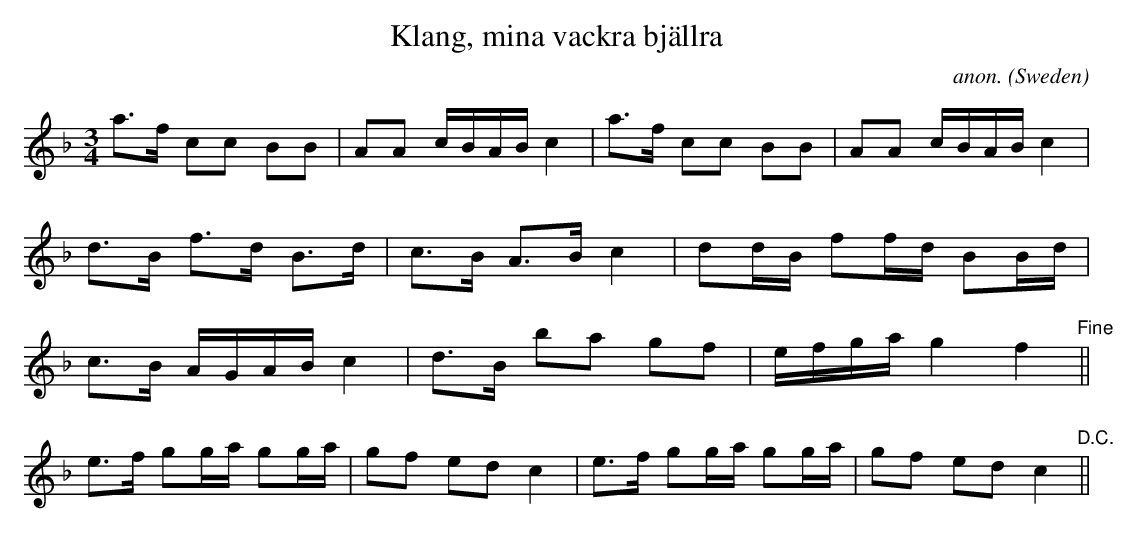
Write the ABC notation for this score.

X:1
T:Klang, mina vackra bj\"allra
C:anon.
O:Sweden
M:3/4
L:1/8
K:F
a>f cc BB|AA c/B/A/B/ c2|a>f cc BB|AA c/B/A/B/ c2|
d>B f>d B>d|c>B A>B c2|dd/B/ ff/d/ BB/d/|
c>B A/G/A/B/c2|d>B ba gf|e/f/g/a/ g2 f2"Fine"||
e>f gg/a/ gg/a/|gf ed c2|e>f gg/a/ gg/a/|gf ed c2"D.C."||
